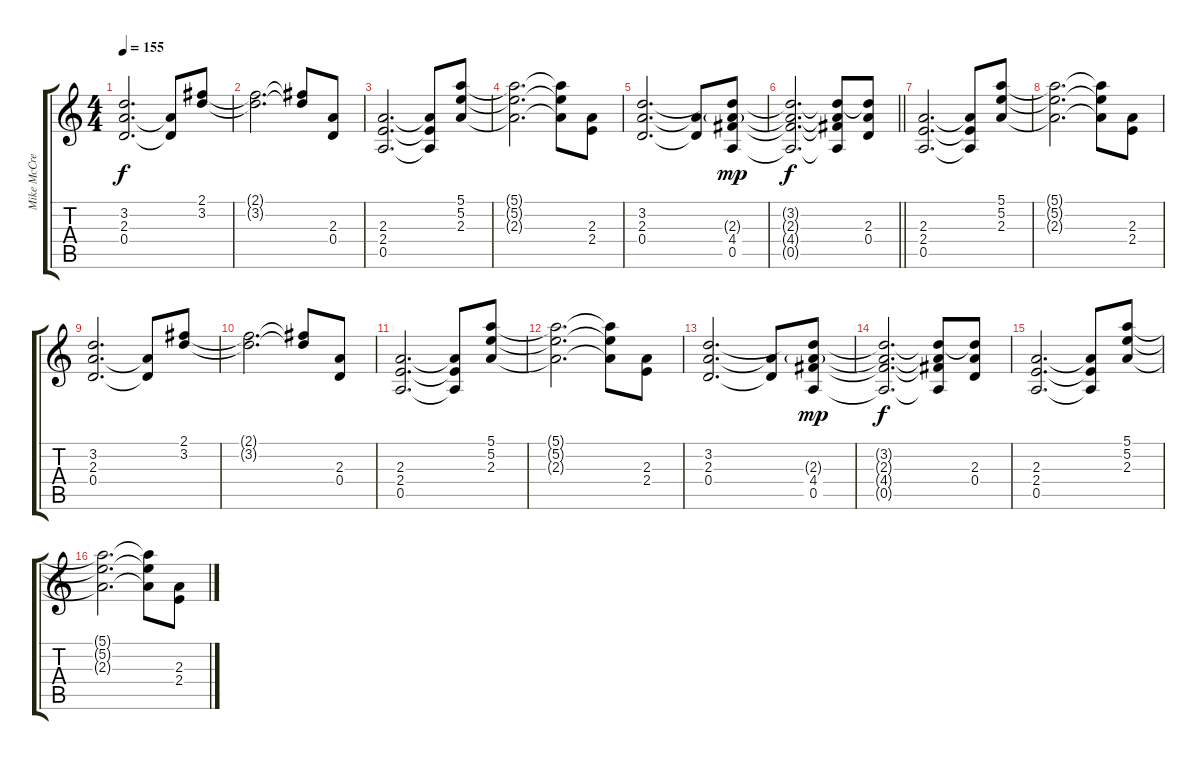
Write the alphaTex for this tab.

\track ("Mike McCready" "Mike McCre") {instrument distortionguitar}
\staff {score tabs}
\tuning (E4 B3 G3 D3 A2 E2) {hide}
\ts (4 4)
\tempo 155
\clef g2
\ks c
(3.2 2.3 0.4).2{d dy f} (2.3{t} 0.4{t}).8 (2.1 3.2).8 |
(2.1{t} 3.2{t}).2{d} (2.1{t} 3.2{t}).8 (2.3 0.4).8 |
(2.3 2.4 0.5).2{d} (2.3{t} 2.4{t} 0.5{t}).8 (5.1 5.2 2.3).8 |
(5.1{t} 5.2{t} 2.3{t}).2{d} (5.1{t} 5.2{t} 2.3{t}).8 (2.3 2.4).8 |
(3.2 2.3 0.4).2{d} (2.3{t} 0.4{t}).8 (3.2{t} 2.3{g} 4.4 0.5).8{dy mp} |
\barLineRight lightlight
(3.2{t} 2.3{t} 4.4{t} 0.5{t}).2{d dy f} (3.2{t} 2.3{t} 4.4{t} 0.5{t}).8 (3.2{t} 2.3 0.4).8 |
(2.3 2.4 0.5).2{d} (2.3{t} 2.4{t} 0.5{t}).8 (5.1 5.2 2.3).8 |
(5.1{t} 5.2{t} 2.3{t}).2{d} (5.1{t} 5.2{t} 2.3{t}).8 (2.3 2.4).8 |
(3.2 2.3 0.4).2{d} (2.3{t} 0.4{t}).8 (2.1 3.2).8 |
(2.1{t} 3.2{t}).2{d} (2.1{t} 3.2{t}).8 (2.3 0.4).8 |
(2.3 2.4 0.5).2{d} (2.3{t} 2.4{t} 0.5{t}).8 (5.1 5.2 2.3).8 |
(5.1{t} 5.2{t} 2.3{t}).2{d} (5.1{t} 5.2{t} 2.3{t}).8 (2.3 2.4).8 |
(3.2 2.3 0.4).2{d} (2.3{t} 0.4{t}).8 (3.2{t} 2.3{g} 4.4 0.5).8{dy mp} |
(3.2{t} 2.3{t} 4.4{t} 0.5{t}).2{d dy f} (3.2{t} 2.3{t} 4.4{t} 0.5{t}).8 (3.2{t} 2.3 0.4).8 |
(2.3 2.4 0.5).2{d} (2.3{t} 2.4{t} 0.5{t}).8 (5.1 5.2 2.3).8 |
(5.1{t} 5.2{t} 2.3{t}).2{d} (5.1{t} 5.2{t} 2.3{t}).8 (2.3 2.4).8
